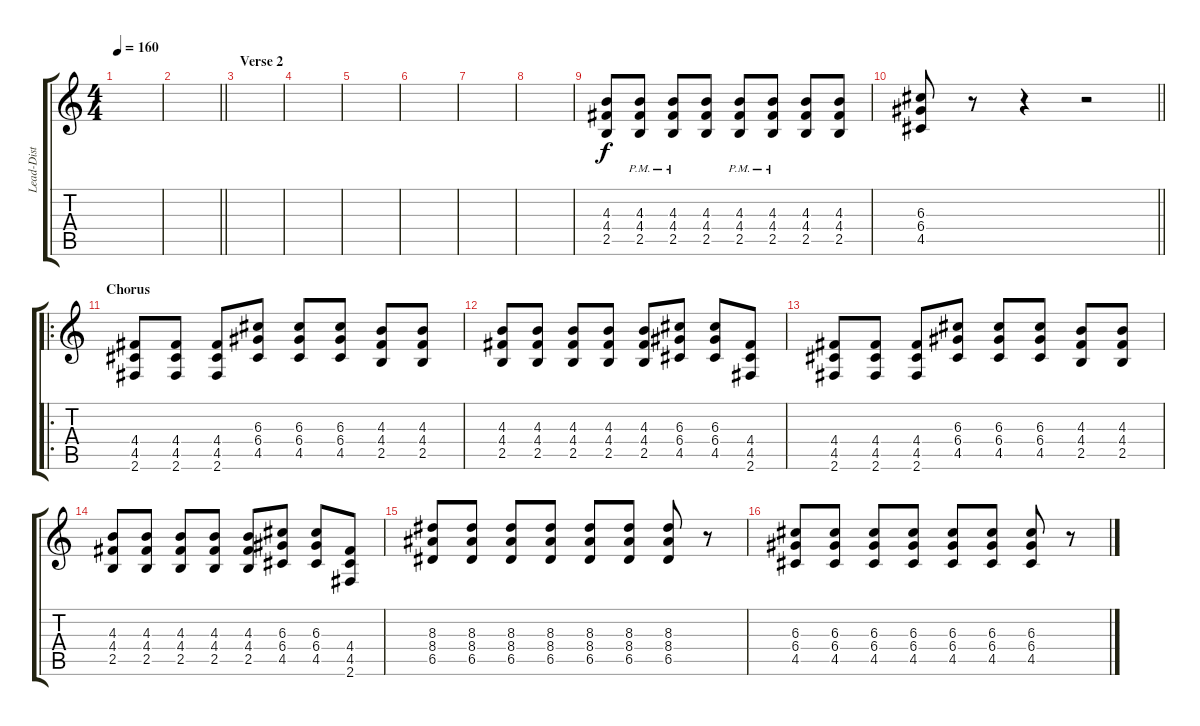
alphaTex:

\track ("Lead-Dist Guitar" "Lead-Dist ") {instrument distortionguitar}
\staff {score tabs}
\tuning (E4 B3 G3 D3 A2 E2) {hide}
\ts (4 4)
\tempo 160
\clef g2
\ks c
|
\barLineRight lightlight
|
\section ("" "Verse 2")
|
|
|
|
|
|
(4.3 4.4 2.5).8 (4.3{pm} 4.4{pm} 2.5{pm}).8 (4.3{pm} 4.4{pm} 2.5{pm}).8 (4.3 4.4 2.5).8 (4.3{pm} 4.4{pm} 2.5{pm}).8 (4.3{pm} 4.4{pm} 2.5{pm}).8 (4.3 4.4 2.5).8 (4.3 4.4 2.5).8 |
\barLineRight lightlight
(6.3 6.4 4.5).8 r.8 r.4 r.2 |
\ro
\section ("" "Chorus")
(4.4 4.5 2.6).8 (4.4 4.5 2.6).8 (4.4 4.5 2.6).8 (6.3 6.4 4.5).8 (6.3 6.4 4.5).8 (6.3 6.4 4.5).8 (4.3 4.4 2.5).8 (4.3 4.4 2.5).8 |
(4.3 4.4 2.5).8 (4.3 4.4 2.5).8 (4.3 4.4 2.5).8 (4.3 4.4 2.5).8 (4.3 4.4 2.5).8 (6.3 6.4 4.5).8 (6.3 6.4 4.5).8 (4.4 4.5 2.6).8 |
(4.4 4.5 2.6).8 (4.4 4.5 2.6).8 (4.4 4.5 2.6).8 (6.3 6.4 4.5).8 (6.3 6.4 4.5).8 (6.3 6.4 4.5).8 (4.3 4.4 2.5).8 (4.3 4.4 2.5).8 |
(4.3 4.4 2.5).8 (4.3 4.4 2.5).8 (4.3 4.4 2.5).8 (4.3 4.4 2.5).8 (4.3 4.4 2.5).8 (6.3 6.4 4.5).8 (6.3 6.4 4.5).8 (4.4 4.5 2.6).8 |
(8.3 8.4 6.5).8 (8.3 8.4 6.5).8 (8.3 8.4 6.5).8 (8.3 8.4 6.5).8 (8.3 8.4 6.5).8 (8.3 8.4 6.5).8 (8.3 8.4 6.5).8 r.8 |
(6.3 6.4 4.5).8 (6.3 6.4 4.5).8 (6.3 6.4 4.5).8 (6.3 6.4 4.5).8 (6.3 6.4 4.5).8 (6.3 6.4 4.5).8 (6.3 6.4 4.5).8 r.8
